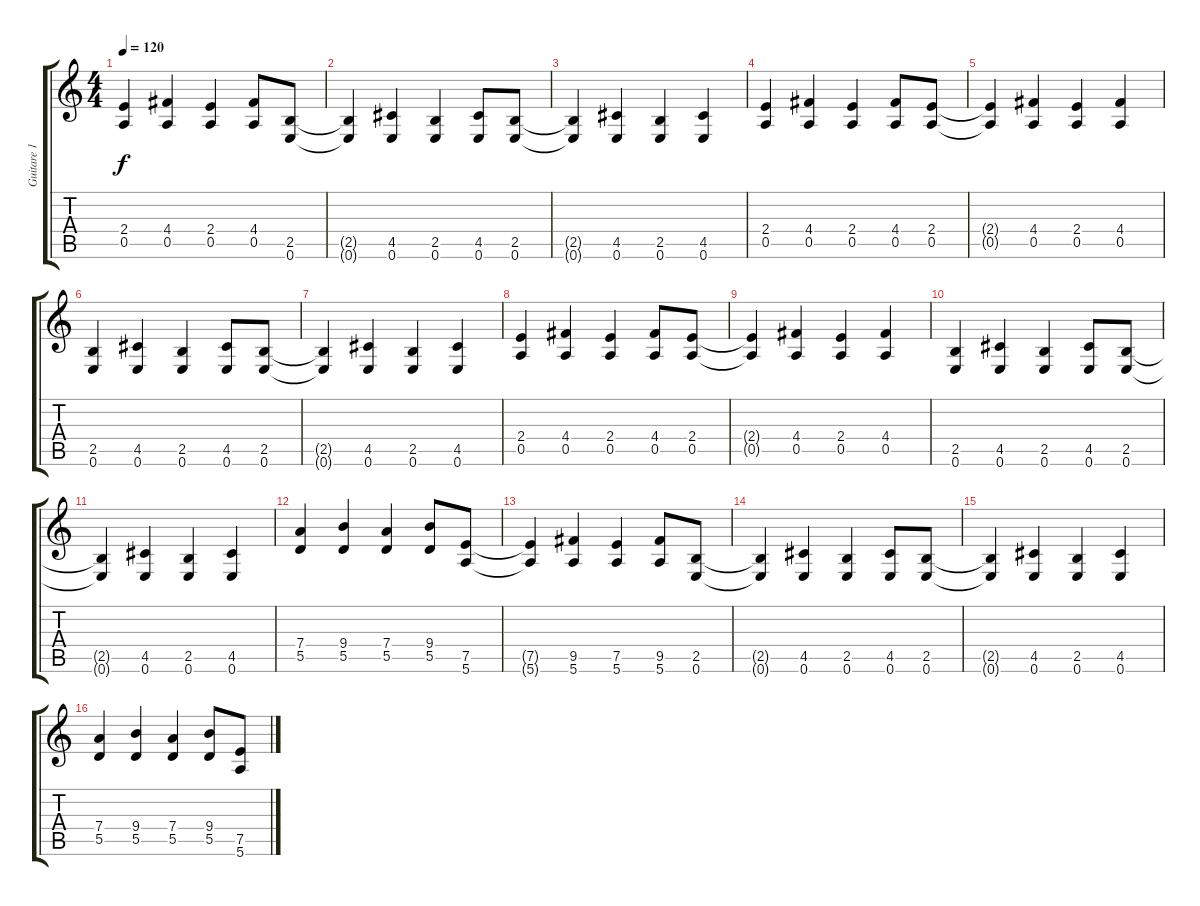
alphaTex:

\track ("Guitare 1" "Guitare 1") {instrument electricguitarclean}
\staff {score tabs}
\tuning (E4 B3 G3 D3 A2 E2) {hide}
\ts (4 4)
\tempo 120
\clef g2
\ks c
(2.4{t} 0.5{t}).4{dy f} (4.4 0.5).4 (2.4 0.5).4 (4.4 0.5).8 (2.5 0.6).8 |
(2.5{t} 0.6{t}).4 (4.5 0.6).4 (2.5 0.6).4 (4.5 0.6).8 (2.5 0.6).8 |
(2.5{t} 0.6{t}).4 (4.5 0.6).4 (2.5 0.6).4 (4.5 0.6).4 |
(2.4 0.5).4 (4.4 0.5).4 (2.4 0.5).4 (4.4 0.5).8 (2.4 0.5).8 |
(2.4{t} 0.5{t}).4 (4.4 0.5).4 (2.4 0.5).4 (4.4 0.5).4 |
(2.5 0.6).4 (4.5 0.6).4 (2.5 0.6).4 (4.5 0.6).8 (2.5 0.6).8 |
(2.5{t} 0.6{t}).4 (4.5 0.6).4 (2.5 0.6).4 (4.5 0.6).4 |
(2.4 0.5).4 (4.4 0.5).4 (2.4 0.5).4 (4.4 0.5).8 (2.4 0.5).8 |
(2.4{t} 0.5{t}).4 (4.4 0.5).4 (2.4 0.5).4 (4.4 0.5).4 |
(2.5 0.6).4 (4.5 0.6).4 (2.5 0.6).4 (4.5 0.6).8 (2.5 0.6).8 |
(2.5{t} 0.6{t}).4 (4.5 0.6).4 (2.5 0.6).4 (4.5 0.6).4 |
(7.4 5.5).4 (9.4 5.5).4 (7.4 5.5).4 (9.4 5.5).8 (7.5 5.6).8 |
(7.5{t} 5.6{t}).4 (9.5 5.6).4 (7.5 5.6).4 (9.5 5.6).8 (2.5 0.6).8 |
(2.5{t} 0.6{t}).4 (4.5 0.6).4 (2.5 0.6).4 (4.5 0.6).8 (2.5 0.6).8 |
(2.5{t} 0.6{t}).4 (4.5 0.6).4 (2.5 0.6).4 (4.5 0.6).4 |
(7.4 5.5).4 (9.4 5.5).4 (7.4 5.5).4 (9.4 5.5).8 (7.5 5.6).8
